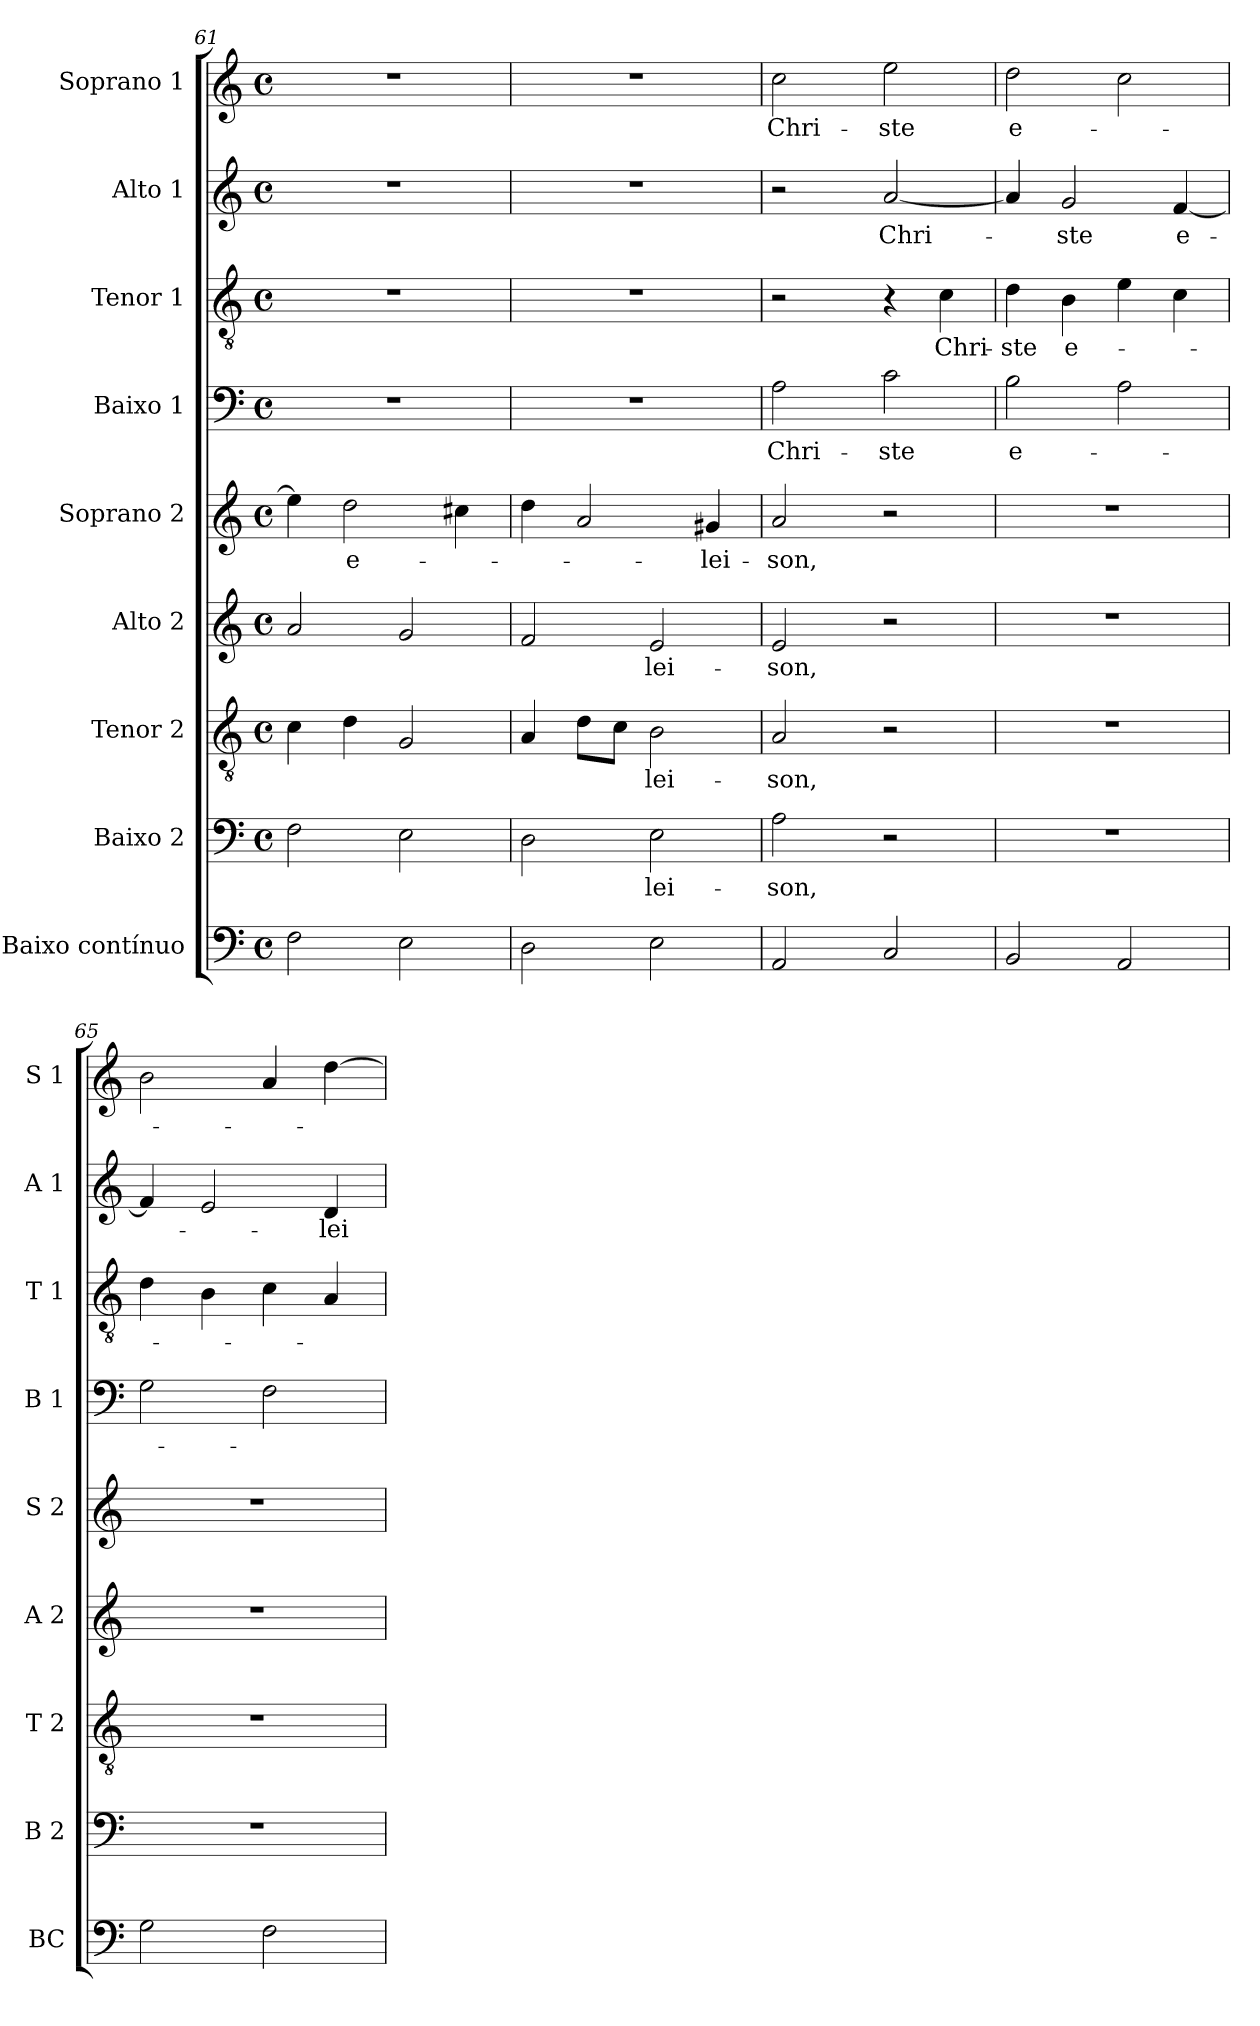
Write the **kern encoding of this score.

**kern	**kern	**text	**kern	**text	**kern	**text	**kern	**text	**kern	**text	**kern	**text	**kern	**text	**kern	**text
*part9	*part8	*part8	*part7	*part7	*part6	*part6	*part5	*part5	*part4	*part4	*part3	*part3	*part2	*part2	*part1	*part1
*staff9	*staff8	*staff8	*staff7	*staff7	*staff6	*staff6	*staff5	*staff5	*staff4	*staff4	*staff3	*staff3	*staff2	*staff2	*staff1	*staff1
*I"Baixo contínuo	*I"Baixo 2	*	*I"Tenor 2	*	*I"Alto 2	*	*I"Soprano 2	*	*I"Baixo 1	*	*I"Tenor 1	*	*I"Alto 1	*	*I"Soprano 1	*
*I'BC	*I'B 2	*	*I'T 2	*	*I'A 2	*	*I'S 2	*	*I'B 1	*	*I'T 1	*	*I'A 1	*	*I'S 1	*
*clefF4	*clefF4	*	*clefGv2	*	*clefG2	*	*clefG2	*	*clefF4	*	*clefGv2	*	*clefG2	*	*clefG2	*
*k[]	*k[]	*	*k[]	*	*k[]	*	*k[]	*	*k[]	*	*k[]	*	*k[]	*	*k[]	*
*C:	*C:	*	*C:	*	*C:	*	*C:	*	*C:	*	*C:	*	*C:	*	*C:	*
*M4/4	*M4/4	*	*M4/4	*	*M4/4	*	*M4/4	*	*M4/4	*	*M4/4	*	*M4/4	*	*M4/4	*
*met(c)	*met(c)	*	*met(c)	*	*met(c)	*	*met(c)	*	*met(c)	*	*met(c)	*	*met(c)	*	*met(c)	*
=61	=61	=61	=61	=61	=61	=61	=61	=61	=61	=61	=61	=61	=61	=61	=61	=61
*^	*	*	*	*	*	*	*	*	*	*	*	*	*	*	*	*
2F\	4ryy	2F\	.	4c\	.	2a/	.	4ee\]	.	1r	.	1r	.	1r	.	1r	.
!	!	!	!	!	!	!	!	!	!LO:LY:b	!	!	!	!	!	!	!	!
.	4ryy	.	.	4d\	.	.	.	2dd\	e-	.	.	.	.	.	.	.	.
2E\	4ryy	2E\	.	2G/	.	2g/	.	.	.	.	.	.	.	.	.	.	.
.	4ryy	.	.	.	.	.	.	4cc#X\	.	.	.	.	.	.	.	.	.
=62	=62	=62	=62	=62	=62	=62	=62	=62	=62	=62	=62	=62	=62	=62	=62	=62	=62
2D\	4ryy	2D\	.	4A/	.	2f/	.	4dd\	.	1r	.	1r	.	1r	.	1r	.
.	4ryy	.	.	8d\L	.	.	.	2a/	.	.	.	.	.	.	.	.	.
.	.	.	.	8c\J	.	.	.	.	.	.	.	.	.	.	.	.	.
!	!	!	!LO:LY:b	!	!LO:LY:b	!	!LO:LY:b	!	!	!	!	!	!	!	!	!	!
2E\	4ryy	2E\	-lei-	2B\	-lei-	2e/	-lei-	.	.	.	.	.	.	.	.	.	.
!	!	!	!	!	!	!	!	!	!LO:LY:b	!	!	!	!	!	!	!	!
.	4ryy	.	.	.	.	.	.	4g#X/	-lei-	.	.	.	.	.	.	.	.
!!LO:PB:g=z
=63	=63	=63	=63	=63	=63	=63	=63	=63	=63	=63	=63	=63	=63	=63	=63	=63	=63
!	!	!	!LO:LY:b	!	!LO:LY:b	!	!LO:LY:b	!	!LO:LY:b	!	!LO:LY:b	!	!	!	!	!	!LO:LY:b
2AA/	4ryy	2A\	-son,	2A/	-son,	2e/	-son,	2a/	-son,	2A\	Chri-	2r	.	2r	.	2cc\	Chri-
.	4ryy	.	.	.	.	.	.	.	.	.	.	.	.	.	.	.	.
!	!	!	!	!	!	!	!	!	!	!	!LO:LY:b	!	!	!	!LO:LY:b	!	!LO:LY:b
2C/	4ryy	2r	.	2r	.	2r	.	2r	.	2c\	-ste	4r	.	[2a/	Chri-	2ee\	-ste
!	!	!	!	!	!	!	!	!	!	!	!	!	!LO:LY:b	!	!	!	!
.	4ryy	.	.	.	.	.	.	.	.	.	.	4c\	Chri-	.	.	.	.
=64	=64	=64	=64	=64	=64	=64	=64	=64	=64	=64	=64	=64	=64	=64	=64	=64	=64
!	!	!	!	!	!	!	!	!	!	!	!LO:LY:b	!	!LO:LY:b	!	!	!	!LO:LY:b
2BB/	4ryy	1r	.	1r	.	1r	.	1r	.	2B\	e-	4d\	-ste	4a/]	.	2dd\	e-
!	!	!	!	!	!	!	!	!	!	!	!	!	!LO:LY:b	!	!LO:LY:b	!	!
.	4ryy	.	.	.	.	.	.	.	.	.	.	4B\	e-	2g/	-ste	.	.
2AA/	4ryy	.	.	.	.	.	.	.	.	2A\	.	4e\	.	.	.	2cc\	.
!	!	!	!	!	!	!	!	!	!	!	!	!	!	!	!LO:LY:b	!	!
.	4ryy	.	.	.	.	.	.	.	.	.	.	4c\	.	[4f/	e-	.	.
=65	=65	=65	=65	=65	=65	=65	=65	=65	=65	=65	=65	=65	=65	=65	=65	=65	=65
2G\	4ryy	1r	.	1r	.	1r	.	1r	.	2G\	.	4d\	.	4f/]	.	2b\	.
.	4ryy	.	.	.	.	.	.	.	.	.	.	4B\	.	2e/	.	.	.
2F\	4ryy	.	.	.	.	.	.	.	.	2F\	.	4c\	.	.	.	4a/	.
!	!	!	!	!	!	!	!	!	!	!	!	!	!	!	!LO:LY:b	!	!
.	4ryy	.	.	.	.	.	.	.	.	.	.	4A/	.	4d/	-lei-	[4dd\	.
*v	*v	*	*	*	*	*	*	*	*	*	*	*	*	*	*	*	*
=	=	=	=	=	=	=	=	=	=	=	=	=	=	=	=	=
*-	*-	*-	*-	*-	*-	*-	*-	*-	*-	*-	*-	*-	*-	*-	*-	*-
